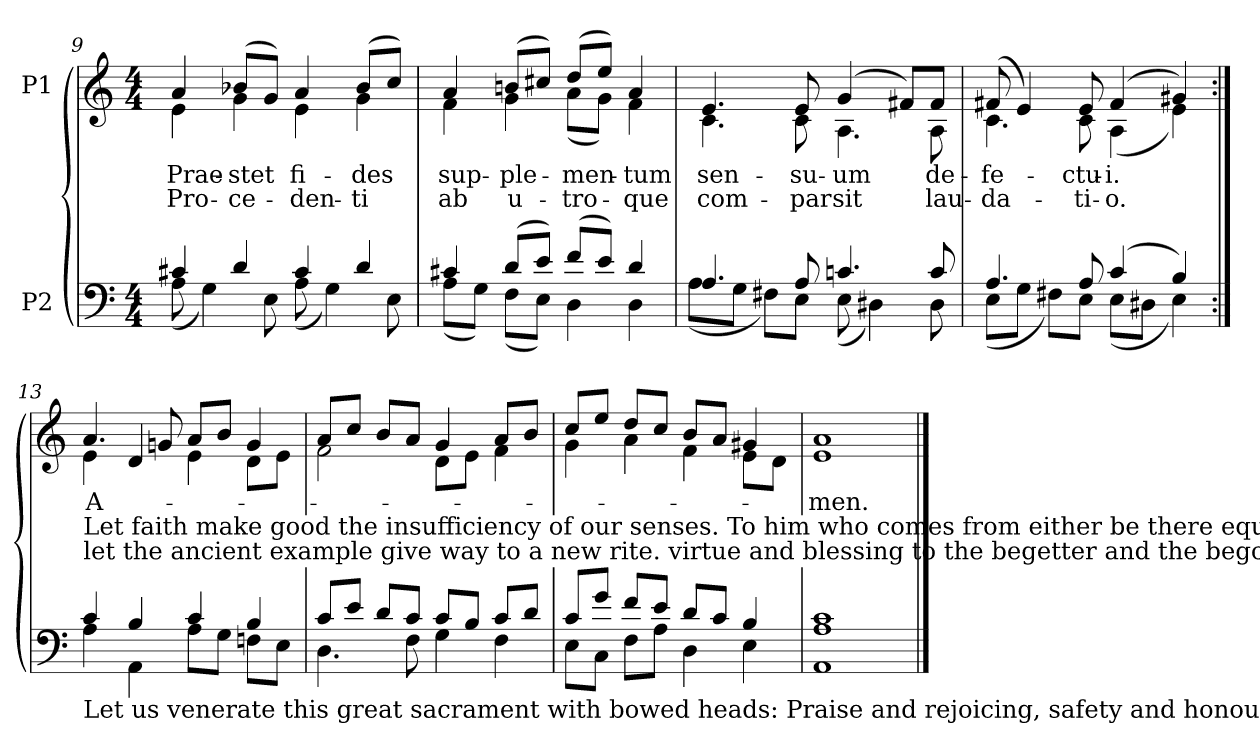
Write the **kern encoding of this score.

**kern	**kern	**text	**text
*part2	*part1	*part1	*part1
*staff2	*staff1	*staff1	*staff1
*I"P2	*I"P1	*	*
!!LO:LB:g=z
*clefF4	*clefG2	*	*
*k[]	*k[]	*	*
*C:	*C:	*	*
*M4/4	*M4/4	*	*
=9	=9	=9	=9
*^	*	*	*
!	!	!	!LO:LY:b:color=#000000	!LO:LY:b:color=#000000
*	*	*^	*	*
4c#Xi/	(8Ai\	4ai/	4ei\	Prae-	Pro-
.	4Gi\)	.	.	.	.
!	!	!	!	!LO:LY:b:color=#000000	!LO:LY:b:color=#000000
4di/	.	(8b-Xi/L	4gi\	-stet	-ce-
.	8Ei\	8gi/J)	.	.	.
!	!	!	!	!LO:LY:b:color=#000000	!LO:LY:b:color=#000000
4c#i/	(8Ai\	4ai/	4ei\	fi-	-den-
.	4Gi\)	.	.	.	.
!	!	!	!	!LO:LY:b:color=#000000	!LO:LY:b:color=#000000
4di/	.	(8b-i/L	4gi\	-des	-ti
.	8Ei\	8cci/J)	.	.	.
=10	=10	=10	=10	=10	=10
!	!	!	!	!LO:LY:b:color=#000000	!LO:LY:b:color=#000000
4c#Xi/	(8Ai\L	4ai/	4fi\	sup-	ab
.	8Gi\J)	.	.	.	.
!	!	!	!	!LO:LY:b:color=#000000	!LO:LY:b:color=#000000
(8di/L	(8Fi\L	(8bni/L	4gi\	-ple-	u-
8ei/J)	8Ei\J)	8cc#Xi/J)	.	.	.
!	!	!	!	!LO:LY:b:color=#000000	!LO:LY:b:color=#000000
(8fi/L	4Di\	(8ddi/L	(8ai\L	-men-	-tro-
8ei/J)	.	8eei/J)	8gi\J)	.	.
!	!	!	!	!LO:LY:b:color=#000000	!LO:LY:b:color=#000000
4di/	4Di\	4ai/	4fi\	-tum	-que
=11	=11	=11	=11	=11	=11
!	!	!	!	!LO:LY:b:color=#000000	!LO:LY:b:color=#000000
4.Ai/	(8Ai\L	4.ei/	4.ci\	sen-	com-
.	8Gi\J	.	.	.	.
.	8F#Xi\L)	.	.	.	.
!	!	!	!	!LO:LY:b:color=#000000	!LO:LY:b:color=#000000
8Ai/	8Ei\J	8ei/	8ci\	-su-	-par
!	!	!	!	!LO:LY:b:color=#000000	!LO:LY:b:color=#000000
4.cni/	(8Ei\	(4gi/	4.Ai\	-um	sit
.	4D#Xi\)	.	.	.	.
.	.	8f#Xi/L)	.	.	.
!	!	!	!	!LO:LY:b:color=#000000	!LO:LY:b:color=#000000
8ci/	8D#i\	8f#i/J	8Ai\	de-	lau-
=12	=12	=12	=12	=12	=12
!	!	!	!	!LO:LY:b:color=#000000	!LO:LY:b:color=#000000
4.Ai/	(8Ei\L	(8f#Xi/	4.ci\	-fe-	-da-
.	8Gi\J	4ei/)	.	.	.
.	8F#Xi\L)	.	.	.	.
!	!	!	!	!LO:LY:b:color=#000000	!LO:LY:b:color=#000000
8Ai/	8Ei\J	8ei/	8ci\	-ctu-	-ti-
!	!	!	!	!LO:LY:b:color=#000000	!LO:LY:b:color=#000000
(4ci/	(8Ei\L	(4f#i/	(4Ai\	-i.	-o.
.	8D#Xi\J	.	.	.	.
4Bi/)	4Ei\)	4g#Xi/)	4ei\)	.	.
!!LO:LB:g=z	!!
=13:|!	=13:|!	=13:|!	=13:|!	=13:|!	=13:|!
!LO:TX:b:t=Let us venerate this great sacrament with bowed heads&colon;      Praise and rejoicing, safety and honour,	!	!	!	!	!
!LO:TX:t=let the ancient example give way to a new rite.                     virtue and blessing to the begetter and the begotton.	!	!	!	!	!
!LO:TX:t=Let faith make good the insufficiency of our senses.          To him who comes from either be there equal praise. Amen.	!	!	!	!	!
!	!	!	!	!LO:LY:b:color=#000000	!
4ci/	4Ai\	4.ai/	4ei\	A-	.
4Bi/	4AAi\	.	4di/	.	.
.	.	8gni/	.	.	.
4ci/	8Ai\L	8ai/L	4ei\	.	.
.	8Gi\J	8bi/J	.	.	.
4Bi/	8Fni\L	4gi/	8di\L	.	.
.	8Ei\J	.	8ei\J	.	.
=14	=14	=14	=14	=14	=14
8ci/L	4.Di\	8ai/L	2fi\	.	.
8ei/J	.	8cci/J	.	.	.
8di/L	.	8bi/L	.	.	.
8ci/J	8Fi\	8ai/J	.	.	.
8ci/L	4Gi\	4gi/	8di\L	.	.
8Bi/J	.	.	8ei\J	.	.
8ci/L	4Fi\	8ai/L	4fi\	.	.
8di/J	.	8bi/J	.	.	.
=15	=15	=15	=15	=15	=15
8ci/L	8Ei\L	8cci/L	4gi\	.	.
8gi/J	8Ci\J	8eei/J	.	.	.
8fi/L	8Fi\L	8ddi/L	4ai\	.	.
8ei/J	8Ai\J	8cci/J	.	.	.
8di/L	4Di\	8bi/L	4fi\	.	.
8ci/J	.	8ai/J	.	.	.
4Bi/	4Ei\	4g#Xi/	8ei\L	.	.
.	.	.	8di\J	.	.
=16	=16	=16	=16	=16	=16
!	!	!	!	!LO:LY:b:color=#000000	!
1ci	1AAi 1Ai	1ai	1ei	-men.	.
*v	*v	*	*	*	*
*	*v	*v	*	*
==	==	==	==
*-	*-	*-	*-
